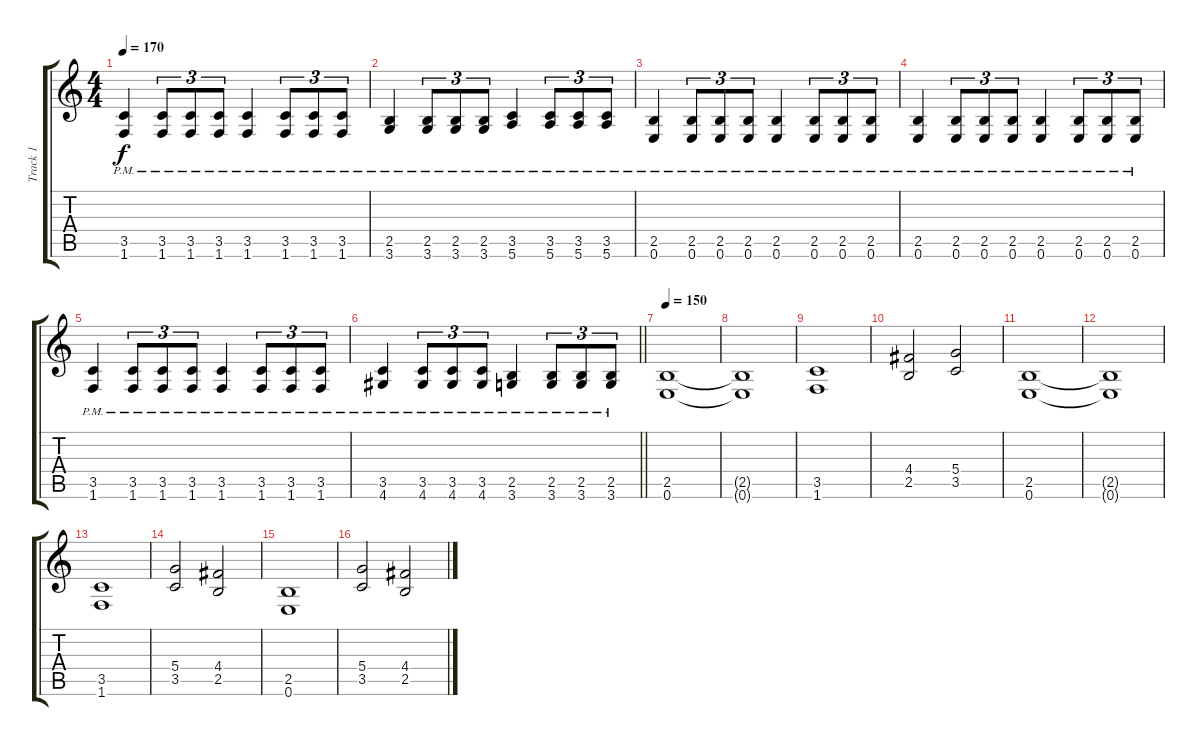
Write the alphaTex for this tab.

\track ("Track 1" "Track 1") {instrument distortionguitar}
\staff {score tabs}
\tuning (E4 B3 G3 D3 A2 E2) {hide}
\ts (4 4)
\tempo 170
\clef g2
\ks c
(3.5{pm} 1.6{pm}).4{dy f} (3.5{pm} 1.6{pm}).8{tu (3 2)} (3.5{pm} 1.6{pm}).8{tu (3 2)} (3.5{pm} 1.6{pm}).8{tu (3 2)} (3.5{pm} 1.6{pm}).4 (3.5{pm} 1.6{pm}).8{tu (3 2)} (3.5{pm} 1.6{pm}).8{tu (3 2)} (3.5{pm} 1.6{pm}).8{tu (3 2)} |
(2.5{pm} 3.6{pm}).4 (2.5{pm} 3.6{pm}).8{tu (3 2)} (2.5{pm} 3.6{pm}).8{tu (3 2)} (2.5{pm} 3.6{pm}).8{tu (3 2)} (3.5{pm} 5.6{pm}).4 (3.5{pm} 5.6{pm}).8{tu (3 2)} (3.5{pm} 5.6{pm}).8{tu (3 2)} (3.5{pm} 5.6{pm}).8{tu (3 2)} |
(2.5{pm} 0.6{pm}).4 (2.5{pm} 0.6{pm}).8{tu (3 2)} (2.5{pm} 0.6{pm}).8{tu (3 2)} (2.5{pm} 0.6{pm}).8{tu (3 2)} (2.5{pm} 0.6{pm}).4 (2.5{pm} 0.6{pm}).8{tu (3 2)} (2.5{pm} 0.6{pm}).8{tu (3 2)} (2.5{pm} 0.6{pm}).8{tu (3 2)} |
(2.5{pm} 0.6{pm}).4 (2.5{pm} 0.6{pm}).8{tu (3 2)} (2.5{pm} 0.6{pm}).8{tu (3 2)} (2.5{pm} 0.6{pm}).8{tu (3 2)} (2.5{pm} 0.6{pm}).4 (2.5{pm} 0.6{pm}).8{tu (3 2)} (2.5{pm} 0.6{pm}).8{tu (3 2)} (2.5{pm} 0.6{pm}).8{tu (3 2)} |
(3.5{pm} 1.6{pm}).4 (3.5{pm} 1.6{pm}).8{tu (3 2)} (3.5{pm} 1.6{pm}).8{tu (3 2)} (3.5{pm} 1.6{pm}).8{tu (3 2)} (3.5{pm} 1.6{pm}).4 (3.5{pm} 1.6{pm}).8{tu (3 2)} (3.5{pm} 1.6{pm}).8{tu (3 2)} (3.5{pm} 1.6{pm}).8{tu (3 2)} |
\barLineRight lightlight
(3.5{pm} 4.6{pm}).4 (3.5{pm} 4.6{pm}).8{tu (3 2)} (3.5{pm} 4.6{pm}).8{tu (3 2)} (3.5{pm} 4.6{pm}).8{tu (3 2)} (2.5{pm} 3.6{pm}).4 (2.5{pm} 3.6{pm}).8{tu (3 2)} (2.5{pm} 3.6{pm}).8{tu (3 2)} (2.5{pm} 3.6{pm}).8{tu (3 2)} |
\section ("" "")
\tempo 150
(2.5 0.6).1 |
(2.5{t} 0.6{t}).1 |
(3.5 1.6).1 |
(4.4 2.5).2 (5.4 3.5).2 |
(2.5 0.6).1 |
(2.5{t} 0.6{t}).1 |
(3.5 1.6).1 |
(5.4 3.5).2 (4.4 2.5).2 |
(2.5 0.6).1 |
(5.4 3.5).2 (4.4 2.5).2
